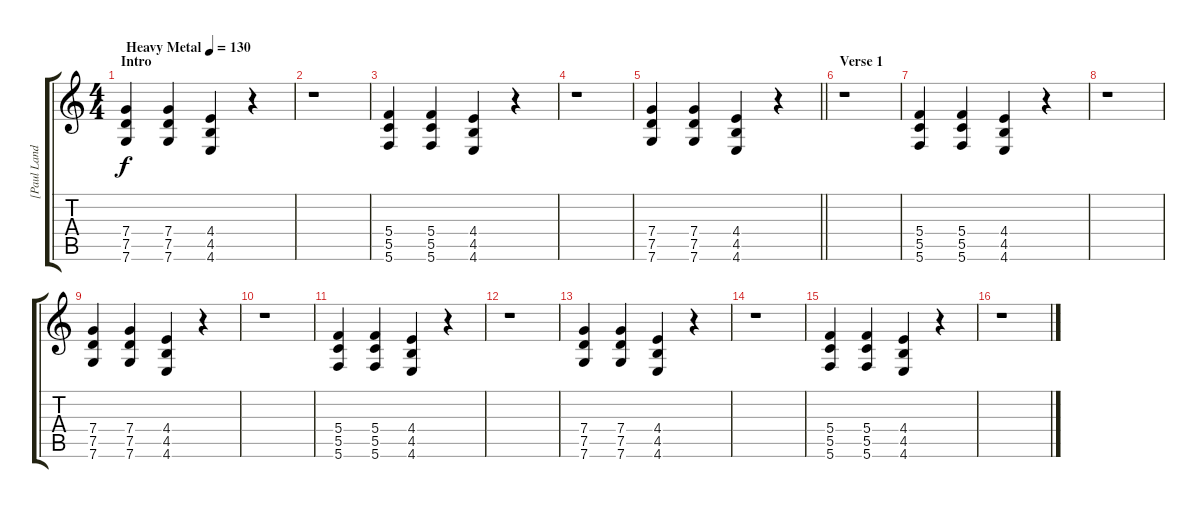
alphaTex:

\track ("[Paul Landers]  Guitar 2" "[Paul Land") {instrument distortionguitar}
\staff {score tabs}
\tuning (D4 A3 F3 C3 G2 C2) {hide}
\ts (4 4)
\section ("" "Intro")
\tempo (130 "Heavy Metal")
\clef g2
\ks c
(7.4 7.5 7.6).4{dy f instrument distortionguitar} (7.4 7.5 7.6).4 (4.4 4.5 4.6).4 r.4 |
r.1 |
(5.4 5.5 5.6).4 (5.4 5.5 5.6).4 (4.4 4.5 4.6).4 r.4 |
r.1 |
\barLineRight lightlight
(7.4 7.5 7.6).4 (7.4 7.5 7.6).4 (4.4 4.5 4.6).4 r.4 |
\section ("" "Verse 1")
r.1 |
(5.4 5.5 5.6).4 (5.4 5.5 5.6).4 (4.4 4.5 4.6).4 r.4 |
r.1 |
(7.4 7.5 7.6).4 (7.4 7.5 7.6).4 (4.4 4.5 4.6).4 r.4 |
r.1 |
(5.4 5.5 5.6).4 (5.4 5.5 5.6).4 (4.4 4.5 4.6).4 r.4 |
r.1 |
(7.4 7.5 7.6).4 (7.4 7.5 7.6).4 (4.4 4.5 4.6).4 r.4 |
r.1 |
(5.4 5.5 5.6).4 (5.4 5.5 5.6).4 (4.4 4.5 4.6).4 r.4 |
r.1
